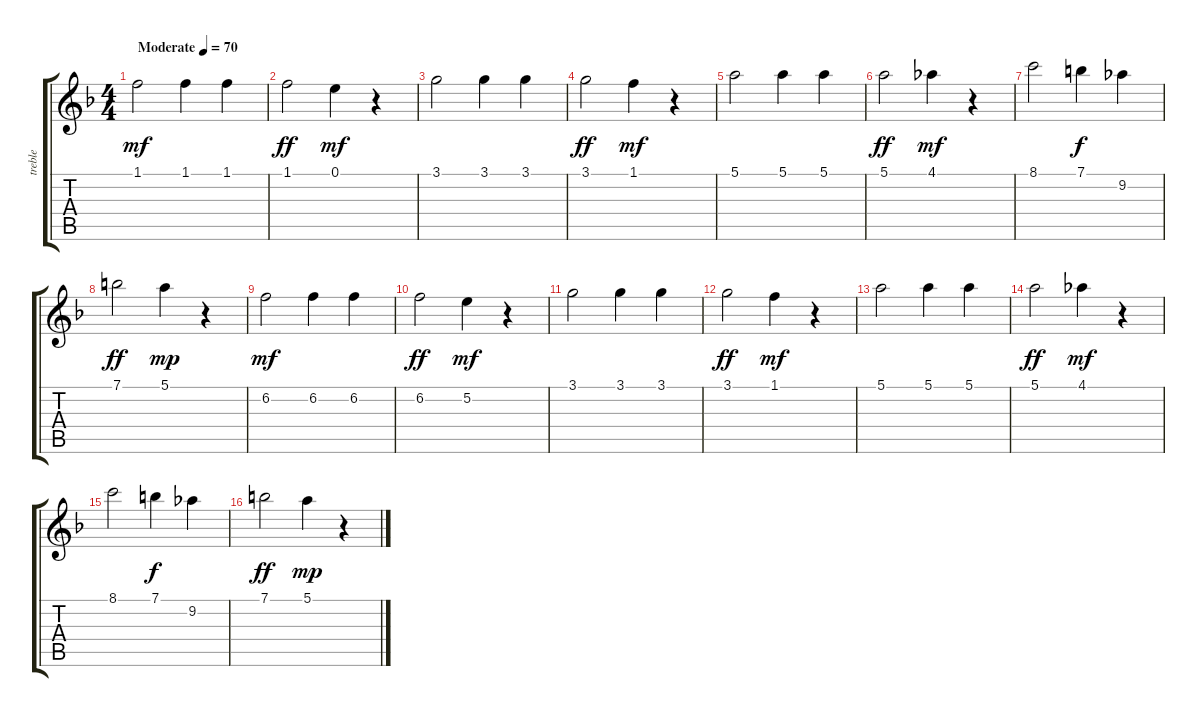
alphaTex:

\track ("treble              " "treble    ") {instrument acousticguitarnylon}
\staff {score tabs}
\tuning (E4 B3 G3 D3 A2 E2) {hide}
\ts (4 4)
\tempo (70 "Moderate")
\clef g2
\ks f
1.1.2{dy mf instrument acousticguitarnylon} 1.1.4 1.1.4 |
1.1.2{dy ff} 0.1.4{dy mf} r.4 |
3.1.2 3.1.4 3.1.4 |
3.1.2{dy ff} 1.1.4{dy mf} r.4 |
5.1.2 5.1.4 5.1.4 |
5.1.2{dy ff} 4.1.4{dy mf} r.4 |
8.1.2 7.1.4{dy f} 9.2.4 |
7.1.2{dy ff} 5.1.4{dy mp} r.4 |
6.2.2{dy mf} 6.2.4 6.2.4 |
6.2.2{dy ff} 5.2.4{dy mf} r.4 |
3.1.2 3.1.4 3.1.4 |
3.1.2{dy ff} 1.1.4{dy mf} r.4 |
5.1.2 5.1.4 5.1.4 |
5.1.2{dy ff} 4.1.4{dy mf} r.4 |
8.1.2 7.1.4{dy f} 9.2.4 |
7.1.2{dy ff} 5.1.4{dy mp} r.4
